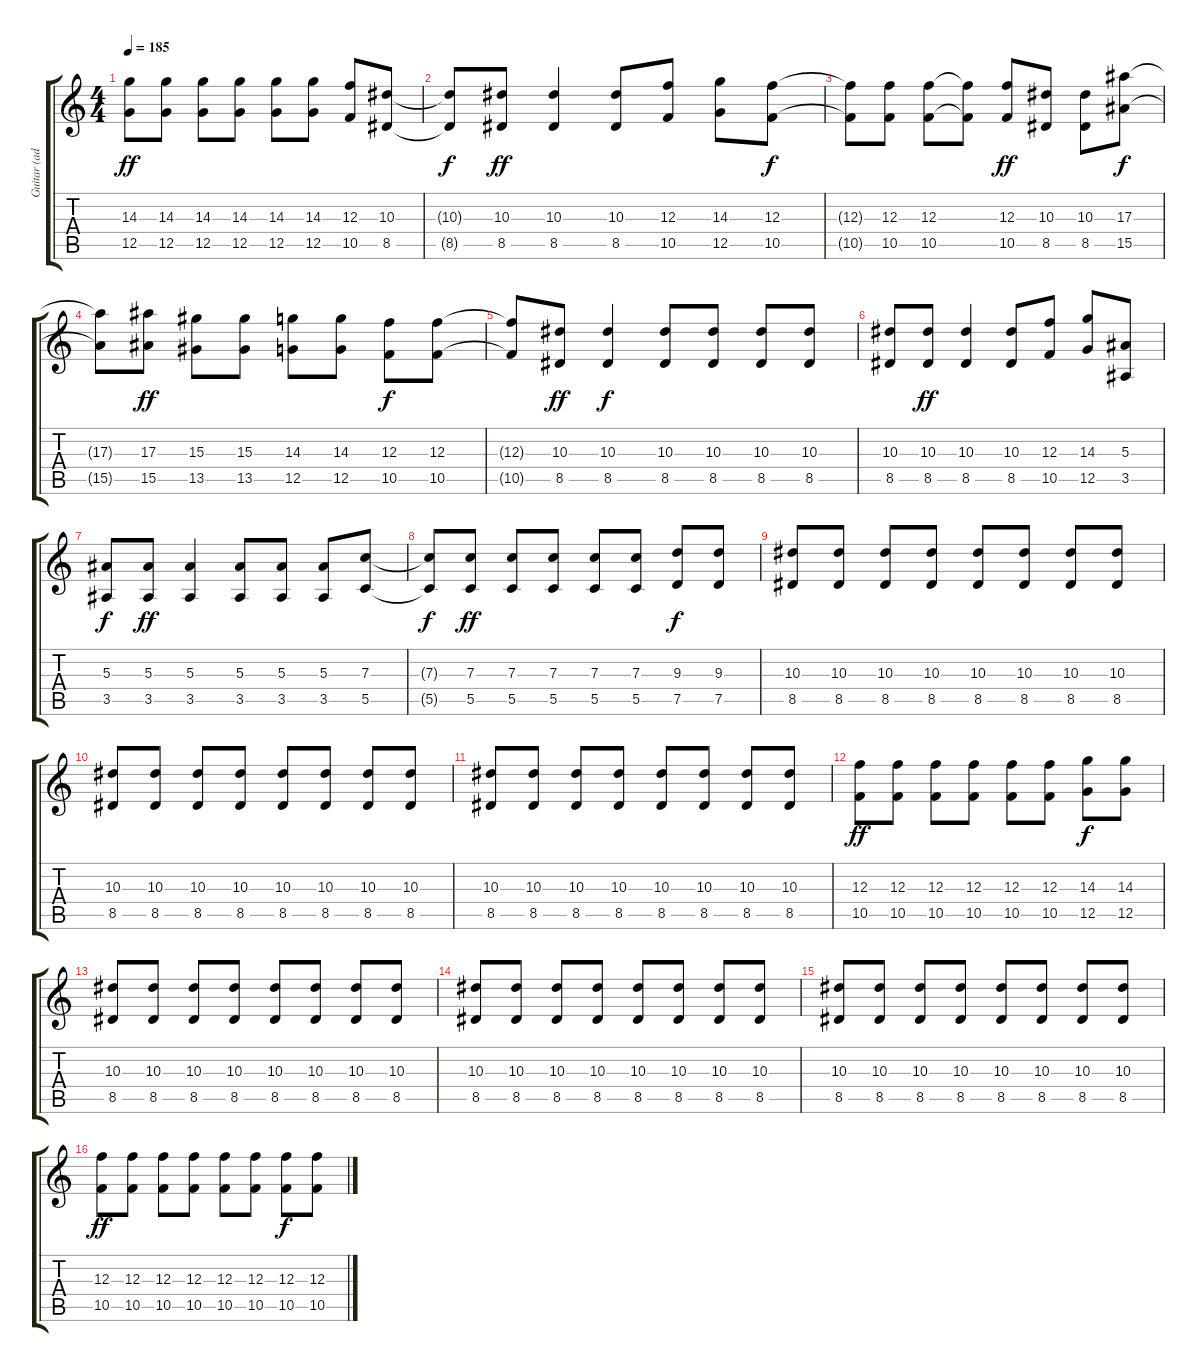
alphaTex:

\track ("Guitar (additional guitars)" "Guitar (ad") {instrument distortionguitar}
\staff {score tabs}
\tuning (D4 A3 F3 C3 G2 C2) {hide}
\ts (4 4)
\tempo 185
\clef g2
\ks c
(14.3 12.5).8{dy ff} (14.3 12.5).8 (14.3 12.5).8 (14.3 12.5).8 (14.3 12.5).8 (14.3 12.5).8 (12.3 10.5).8 (10.3 8.5).8 |
(10.3{t} 8.5{t}).8{dy f} (10.3 8.5).8{dy ff} (10.3 8.5).4 (10.3 8.5).8 (12.3 10.5).8 (14.3 12.5).8 (12.3 10.5).8{dy f} |
(12.3{t} 10.5{t}).8 (12.3 10.5).8 (12.3 10.5).8 (12.3{t} 10.5{t}).8 (12.3 10.5).8{dy ff} (10.3 8.5).8 (10.3 8.5).8 (17.3 15.5).8{dy f} |
(17.3{t} 15.5{t}).8 (17.3 15.5).8{dy ff} (15.3 13.5).8 (15.3 13.5).8 (14.3 12.5).8 (14.3 12.5).8 (12.3 10.5).8{dy f} (12.3 10.5).8 |
(12.3{t} 10.5{t}).8 (10.3 8.5).8{dy ff} (10.3 8.5).4{dy f} (10.3 8.5).8 (10.3 8.5).8 (10.3 8.5).8 (10.3 8.5).8 |
(10.3 8.5).8 (10.3 8.5).8{dy ff} (10.3 8.5).4 (10.3 8.5).8 (12.3 10.5).8 (14.3 12.5).8 (5.3 3.5).8 |
(5.3 3.5).8{dy f} (5.3 3.5).8{dy ff} (5.3 3.5).4 (5.3 3.5).8 (5.3 3.5).8 (5.3 3.5).8 (7.3 5.5).8 |
(7.3{t} 5.5{t}).8{dy f} (7.3 5.5).8{dy ff} (7.3 5.5).8 (7.3 5.5).8 (7.3 5.5).8 (7.3 5.5).8 (9.3 7.5).8{dy f} (9.3 7.5).8 |
(10.3 8.5).8 (10.3 8.5).8 (10.3 8.5).8 (10.3 8.5).8 (10.3 8.5).8 (10.3 8.5).8 (10.3 8.5).8 (10.3 8.5).8 |
(10.3 8.5).8 (10.3 8.5).8 (10.3 8.5).8 (10.3 8.5).8 (10.3 8.5).8 (10.3 8.5).8 (10.3 8.5).8 (10.3 8.5).8 |
(10.3 8.5).8 (10.3 8.5).8 (10.3 8.5).8 (10.3 8.5).8 (10.3 8.5).8 (10.3 8.5).8 (10.3 8.5).8 (10.3 8.5).8 |
(12.3 10.5).8{dy ff} (12.3 10.5).8 (12.3 10.5).8 (12.3 10.5).8 (12.3 10.5).8 (12.3 10.5).8 (14.3 12.5).8{dy f} (14.3 12.5).8 |
(10.3 8.5).8 (10.3 8.5).8 (10.3 8.5).8 (10.3 8.5).8 (10.3 8.5).8 (10.3 8.5).8 (10.3 8.5).8 (10.3 8.5).8 |
(10.3 8.5).8 (10.3 8.5).8 (10.3 8.5).8 (10.3 8.5).8 (10.3 8.5).8 (10.3 8.5).8 (10.3 8.5).8 (10.3 8.5).8 |
(10.3 8.5).8 (10.3 8.5).8 (10.3 8.5).8 (10.3 8.5).8 (10.3 8.5).8 (10.3 8.5).8 (10.3 8.5).8 (10.3 8.5).8 |
(12.3 10.5).8{dy ff} (12.3 10.5).8 (12.3 10.5).8 (12.3 10.5).8 (12.3 10.5).8 (12.3 10.5).8 (12.3 10.5).8{dy f} (12.3 10.5).8
